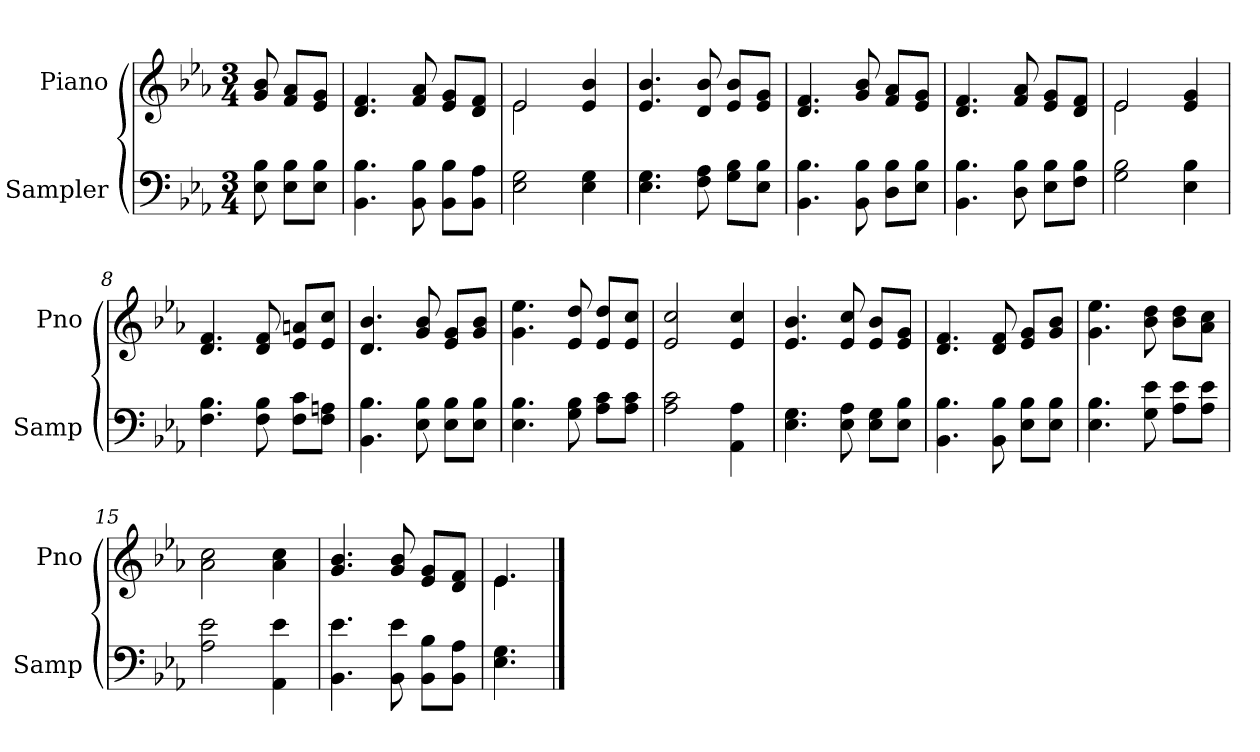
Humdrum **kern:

**kern	**kern
*part2	*part1
*staff2	*staff1
*I"Sampler	*I"Piano
*I'Samp	*I'Pno
*clefF4	*clefG2
*k[b-e-a-]	*k[b-e-a-]
*E-:	*E-:
*M3/4	*M3/4
=1	=1
8E- 8B-	8g 8b-
8E-\ 8B-\L	8f/ 8a-/L
8E-\ 8B-\J	8e-/ 8g/J
=2	=2
4.BB- 4.B-	4.d 4.f
8BB- 8B-	8f 8a-
8BB-\ 8B-\L	8e-/ 8g/L
8BB-\ 8A-\J	8d/ 8f/J
=3	=3
*	*^
2E- 2G	2e-/	2e-
4E- 4G	4e- 4b-	4ryy
*	*v	*v
=4	=4
4.E- 4.G	4.e- 4.b-
8F 8A-	8d 8b-
8G\ 8B-\L	8e-/ 8b-/L
8E-\ 8B-\J	8e-/ 8g/J
=5	=5
4.BB- 4.B-	4.d 4.f
8BB- 8B-	8g 8b-
8D\ 8B-\L	8f/ 8a-/L
8E-\ 8B-\J	8e-/ 8g/J
=6	=6
4.BB- 4.B-	4.d 4.f
8D 8B-	8f 8a-
8E-\ 8B-\L	8e-/ 8g/L
8F\ 8B-\J	8d/ 8f/J
=7	=7
*	*^
2G 2B-	2e-/	2e-
4E- 4B-	4e- 4g	4ryy
*	*v	*v
=8	=8
4.F 4.B-	4.d 4.f
8F 8B-	8d 8f
8F\ 8c\L	8e-/ 8an/L
8F\ 8An\J	8e-/ 8cc/J
=9	=9
4.BB- 4.B-	4.d 4.b-
8E- 8B-	8g 8b-
8E-\ 8B-\L	8e-/ 8g/L
8E-\ 8B-\J	8g/ 8b-/J
=10	=10
4.E- 4.B-	4.g 4.ee-
8G 8B-	8e- 8dd
8A-\ 8c\L	8e-/ 8dd/L
8A-\ 8c\J	8e-/ 8cc/J
=11	=11
2A- 2c	2e- 2cc
4AA- 4A-	4e- 4cc
=12	=12
4.E- 4.G	4.e- 4.b-
8E- 8A-	8e- 8cc
8E-\ 8G\L	8e-/ 8b-/L
8E-\ 8B-\J	8e-/ 8g/J
=13	=13
4.BB- 4.B-	4.d 4.f
8BB- 8B-	8d 8f
8E-\ 8B-\L	8e-/ 8g/L
8E-\ 8B-\J	8g/ 8b-/J
=14	=14
4.E- 4.B-	4.g 4.ee-
8G 8e-	8b- 8dd
8A-\ 8e-\L	8b-\ 8dd\L
8A-\ 8e-\J	8a-\ 8cc\J
=15	=15
2A- 2e-	2a- 2cc
4AA- 4e-	4a- 4cc
=16	=16
4.BB- 4.e-	4.g 4.b-
8BB- 8e-	8g 8b-
8BB-\ 8B-\L	8e-/ 8g/L
8BB-\ 8A-\J	8d/ 8f/J
=17	=17
*	*^
4.E- 4.G	4.e-/	4.e-
*	*v	*v
==	==
*-	*-
